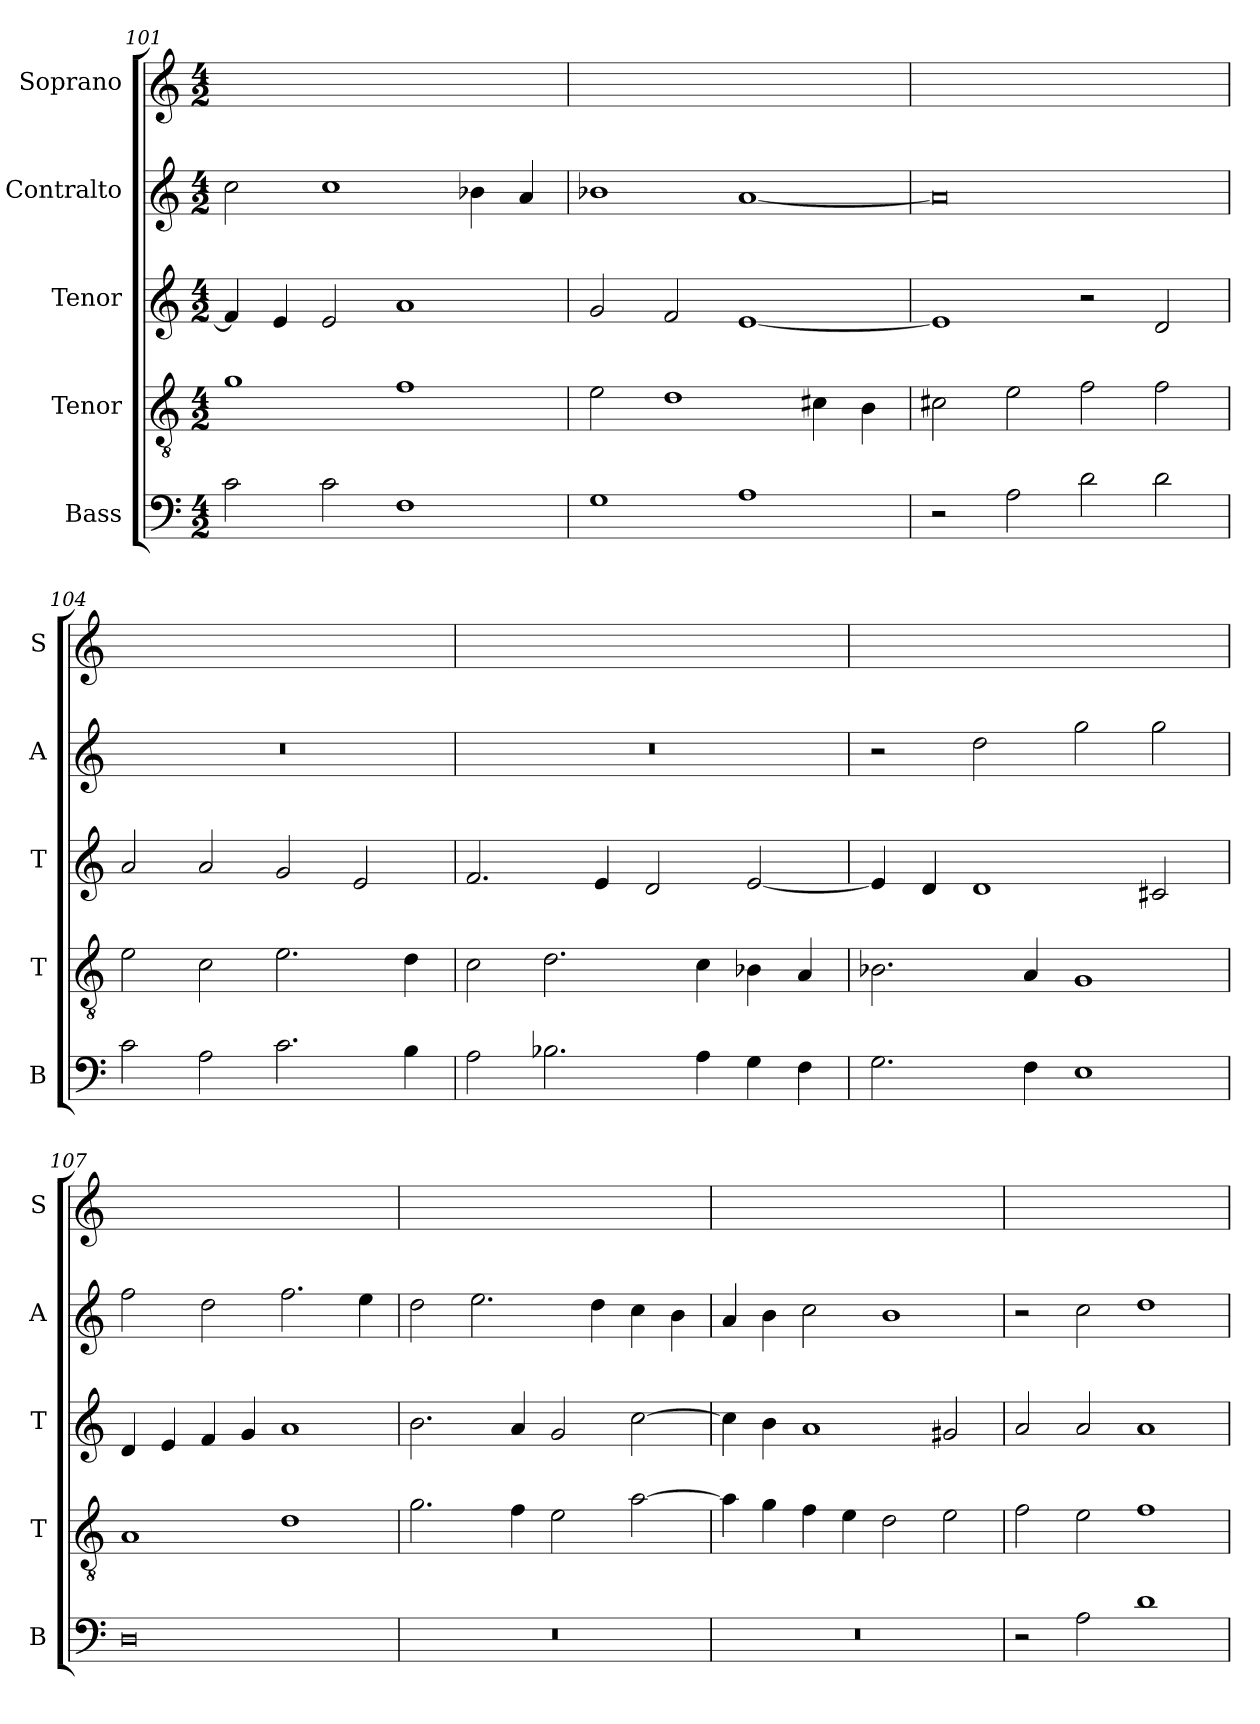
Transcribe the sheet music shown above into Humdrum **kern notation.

**kern	**kern	**kern	**kern	**kern
*part5	*part4	*part3	*part2	*part1
*staff5	*staff4	*staff3	*staff2	*staff1
*I"Bass	*I"Tenor	*I"Tenor	*I"Contralto	*I"Soprano
*I'B	*I'T	*I'T	*I'A	*I'S
*clefF4	*clefGv2	*clefG2	*clefG2	*clefG2
*k[]	*k[]	*k[]	*k[]	*k[]
*A:aeo	*A:aeo	*A:aeo	*A:aeo	*A:aeo
*M4/2	*M4/2	*M4/2	*M4/2	*M4/2
=101	=101	=101	=101	=101
2c	1g	4f]	2cc	0ryy
.	.	4e	.	.
2c	.	2e	1cc	.
1F	1f	1a	.	.
.	.	.	4b-X	.
.	.	.	4a	.
=102	=102	=102	=102	=102
1G	2e	2g	1b-X	0ryy
.	1d	2f	.	.
1A	.	[1e	[1a	.
.	4c#X	.	.	.
.	4B	.	.	.
=103	=103	=103	=103	=103
2r	2c#X	1e]	0a]	0ryy
2A	2e	.	.	.
2d	2f	2r	.	.
2d	2f	2d	.	.
=104	=104	=104	=104	=104
2c	2e	2a	0r	0ryy
2A	2c	2a	.	.
2.c	2.e	2g	.	.
.	.	2e	.	.
4B	4d	.	.	.
=105	=105	=105	=105	=105
2A	2c	2.f	0r	0ryy
2.B-X	2.d	.	.	.
.	.	4e	.	.
.	.	2d	.	.
4A	4c	.	.	.
4G	4B-X	[2e	.	.
4F	4A	.	.	.
=106	=106	=106	=106	=106
2.G	2.B-X	4e]	2r	0ryy
.	.	4d	.	.
.	.	1d	2dd	.
4F	4A	.	.	.
1E	1G	.	2gg	.
.	.	2c#X	2gg	.
=107	=107	=107	=107	=107
0D	1A	4d	2ff	0ryy
.	.	4e	.	.
.	.	4f	2dd	.
.	.	4g	.	.
.	1d	1a	2.ff	.
.	.	.	4ee	.
=108	=108	=108	=108	=108
0r	2.g	2.b	2dd	0ryy
.	.	.	2.ee	.
.	4f	4a	.	.
.	2e	2g	.	.
.	.	.	4dd	.
.	[2a	[2cc	4cc	.
.	.	.	4b	.
=109	=109	=109	=109	=109
0r	4a]	4cc]	4a	0ryy
.	4g	4b	4b	.
.	4f	1a	2cc	.
.	4e	.	.	.
.	2d	.	1b	.
.	2e	2g#X	.	.
=110	=110	=110	=110	=110
2r	2f	2a	2r	0ryy
2A	2e	2a	2cc	.
1d	1f	1a	1dd	.
=	=	=	=	=
*-	*-	*-	*-	*-
